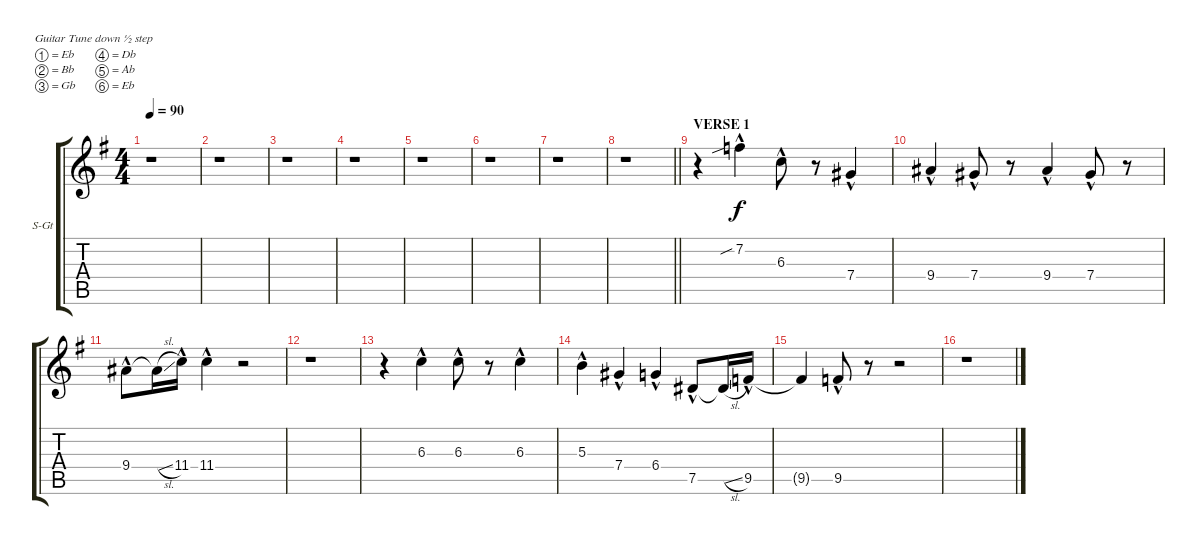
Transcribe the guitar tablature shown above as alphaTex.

\bracketExtendMode groupsimilarinstruments
\firstSystemTrackNameOrientation horizontal
\otherSystemsTrackNameOrientation horizontal
\track ("Vocals" "S-Gt") {instrument harmonica}
\staff {score tabs}
\tuning (Eb4 Bb3 Gb3 Db3 Ab2 Eb2)
\displaytranspose 12
\voice
\ts (4 4)
\tempo 90
\clef g2
\ks eminor
r.1{dy f} |
r.1 |
r.1 |
r.1 |
r.1 |
r.1 |
r.1 |
\barLineRight lightlight
r.1 |
\section ("" "VERSE 1")
r.4 7.2{sib hac}.4 6.3{hac}.8 r.8 7.4{hac}.4 |
9.4{hac}.4 7.4{hac}.8 r.8 9.4{hac}.4 7.4{hac}.8 r.8 |
9.4{hac}.8 9.4{sl t}.16 11.4{hac}.16 11.4{hac}.4 r.2 |
r.1 |
r.4 6.3{hac}.4 6.3{hac}.8 r.8 6.3{hac}.4 |
5.3{hac}.4 7.4{hac}.4 6.4{hac}.4 7.5{hac}.8 7.5{sl t}.16 9.5{hac}.16 |
9.5{t}.4 9.5{hac}.8 r.8 r.2 |
r.1
\voice
\clef g2
\ottava regular
\simile none
\ks eminor
r.1{dy mf} |
r.1 |
r.1 |
r.1 |
r.1 |
r.1 |
r.1 |
\barLineRight lightlight
r.1 |
|
|
|
|
|
|
|
